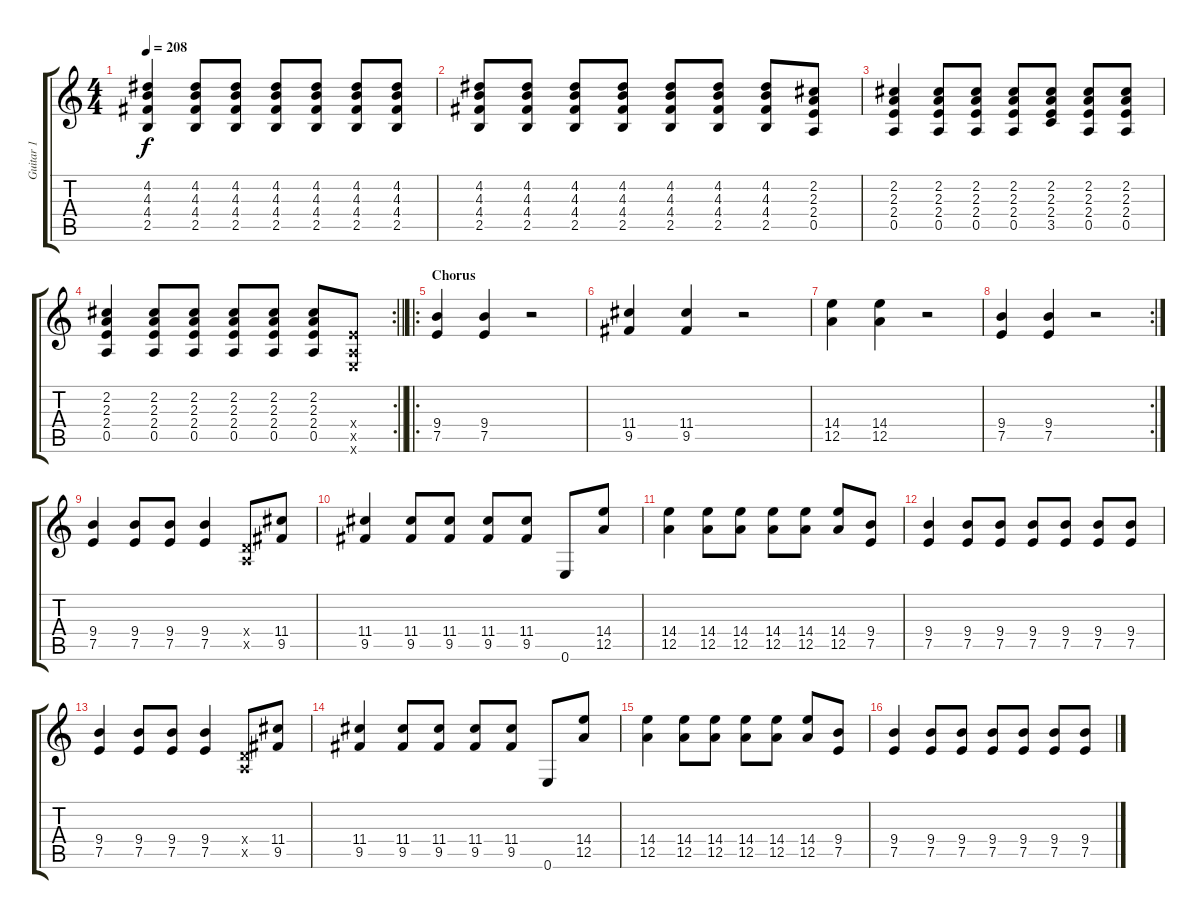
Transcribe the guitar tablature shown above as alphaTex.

\track ("Guitar 1" "Guitar 1") {instrument electricguitarclean}
\staff {score tabs}
\tuning (E4 B3 G3 D3 A2 E2) {hide}
\ts (4 4)
\tempo 208
\clef g2
\ks c
(4.2 4.3 4.4 2.5).4{dy f} (4.2 4.3 4.4 2.5).8 (4.2 4.3 4.4 2.5).8 (4.2 4.3 4.4 2.5).8 (4.2 4.3 4.4 2.5).8 (4.2 4.3 4.4 2.5).8 (4.2 4.3 4.4 2.5).8 |
(4.2 4.3 4.4 2.5).8 (4.2 4.3 4.4 2.5).8 (4.2 4.3 4.4 2.5).8 (4.2 4.3 4.4 2.5).8 (4.2 4.3 4.4 2.5).8 (4.2 4.3 4.4 2.5).8 (4.2 4.3 4.4 2.5).8 (2.2 2.3 2.4 0.5).8 |
(2.2 2.3 2.4 0.5).4 (2.2 2.3 2.4 0.5).8 (2.2 2.3 2.4 0.5).8 (2.2 2.3 2.4 0.5).8 (2.2 2.3 2.4 3.5).8 (2.2 2.3 2.4 0.5).8 (2.2 2.3 2.4 0.5).8 |
\rc 2
\barLineRight lightlight
(2.2 2.3 2.4 0.5).4 (2.2 2.3 2.4 0.5).8 (2.2 2.3 2.4 0.5).8 (2.2 2.3 2.4 0.5).8 (2.2 2.3 2.4 0.5).8 (2.2 2.3 2.4 0.5).8 (2.4{x} 0.5{x} 0.6{x}).8 |
\ro
\section ("" "Chorus")
(9.4 7.5).4 (9.4 7.5).4 r.2 |
(11.4 9.5).4 (11.4 9.5).4 r.2 |
(14.4 12.5).4 (14.4 12.5).4 r.2 |
\rc 2
(9.4 7.5).4 (9.4 7.5).4 r.2 |
(9.4 7.5).4{instrument distortionguitar} (9.4 7.5).8 (9.4 7.5).8 (9.4 7.5).4 (0.4{x} 0.5{x}).8 (11.4 9.5).8 |
(11.4 9.5).4 (11.4 9.5).8 (11.4 9.5).8 (11.4 9.5).8 (11.4 9.5).8 0.6.8 (14.4 12.5).8 |
(14.4 12.5).4 (14.4 12.5).8 (14.4 12.5).8 (14.4 12.5).8 (14.4 12.5).8 (14.4 12.5).8 (9.4 7.5).8 |
(9.4 7.5).4 (9.4 7.5).8 (9.4 7.5).8 (9.4 7.5).8 (9.4 7.5).8 (9.4 7.5).8 (9.4 7.5).8 |
(9.4 7.5).4{instrument distortionguitar} (9.4 7.5).8 (9.4 7.5).8 (9.4 7.5).4 (0.4{x} 0.5{x}).8 (11.4 9.5).8 |
(11.4 9.5).4 (11.4 9.5).8 (11.4 9.5).8 (11.4 9.5).8 (11.4 9.5).8 0.6.8 (14.4 12.5).8 |
(14.4 12.5).4 (14.4 12.5).8 (14.4 12.5).8 (14.4 12.5).8 (14.4 12.5).8 (14.4 12.5).8 (9.4 7.5).8 |
(9.4 7.5).4 (9.4 7.5).8 (9.4 7.5).8 (9.4 7.5).8 (9.4 7.5).8 (9.4 7.5).8 (9.4 7.5).8
